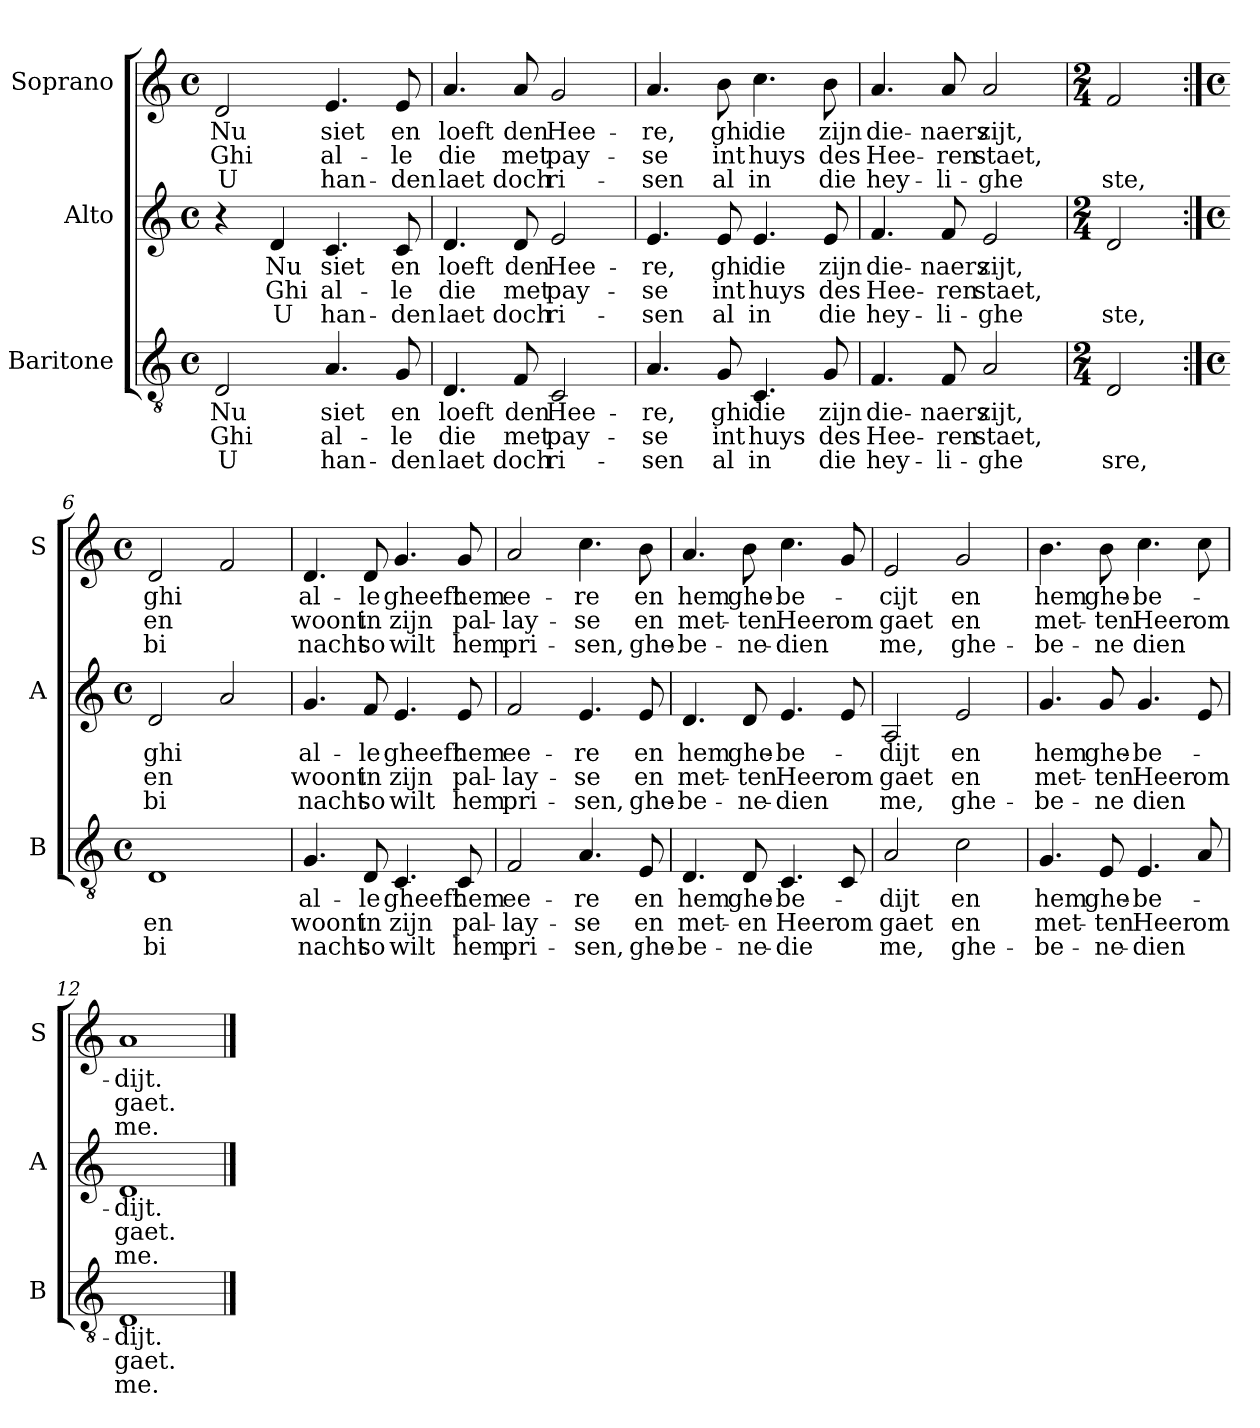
**kern	**text	**text	**text	**kern	**text	**text	**text	**kern	**text	**text	**text
*part3	*part3	*part3	*part3	*part2	*part2	*part2	*part2	*part1	*part1	*part1	*part1
*staff3	*staff3	*staff3	*staff3	*staff2	*staff2	*staff2	*staff2	*staff1	*staff1	*staff1	*staff1
*I"Baritone	*	*	*	*I"Alto	*	*	*	*I"Soprano	*	*	*
*I'B	*	*	*	*I'A	*	*	*	*I'S	*	*	*
*clefGv2	*	*	*	*clefG2	*	*	*	*clefG2	*	*	*
*k[]	*	*	*	*k[]	*	*	*	*k[]	*	*	*
*C:	*	*	*	*C:	*	*	*	*C:	*	*	*
*M4/4	*	*	*	*M4/4	*	*	*	*M4/4	*	*	*
*met(c)	*	*	*	*met(c)	*	*	*	*met(c)	*	*	*
=1	=1	=1	=1	=1	=1	=1	=1	=1	=1	=1	=1
!	!LO:LY:b	!LO:LY:b	!LO:LY:b	!	!	!	!	!	!LO:LY:b	!LO:LY:b	!LO:LY:b
2D/	Nu	Ghi	U	4r	.	.	.	2d/	Nu	Ghi	U
!	!	!	!	!	!LO:LY:b	!LO:LY:b	!LO:LY:b	!	!	!	!
.	.	.	.	4d/	Nu	Ghi	U	.	.	.	.
!	!LO:LY:b	!LO:LY:b	!LO:LY:b	!	!LO:LY:b	!LO:LY:b	!LO:LY:b	!	!LO:LY:b	!LO:LY:b	!LO:LY:b
4.A/	siet	al-	han-	4.c/	siet	al-	han-	4.e/	siet	al-	han-
!	!LO:LY:b	!LO:LY:b	!LO:LY:b	!	!LO:LY:b	!LO:LY:b	!LO:LY:b	!	!LO:LY:b	!LO:LY:b	!LO:LY:b
8G/	en	-le	-den	8c/	en	-le	-den	8e/	en	-le	-den
=2	=2	=2	=2	=2	=2	=2	=2	=2	=2	=2	=2
!	!LO:LY:b	!LO:LY:b	!LO:LY:b	!	!LO:LY:b	!LO:LY:b	!LO:LY:b	!	!LO:LY:b	!LO:LY:b	!LO:LY:b
4.D/	loeft	die	laet	4.d/	loeft	die	laet	4.a/	loeft	die	laet
!	!LO:LY:b	!LO:LY:b	!LO:LY:b	!	!LO:LY:b	!LO:LY:b	!LO:LY:b	!	!LO:LY:b	!LO:LY:b	!LO:LY:b
8F/	den	met	doch	8d/	den	met	doch	8a/	den	met	doch
!	!LO:LY:b	!LO:LY:b	!LO:LY:b	!	!LO:LY:b	!LO:LY:b	!LO:LY:b	!	!LO:LY:b	!LO:LY:b	!LO:LY:b
2C/	Hee-	pay-	ri-	2e/	Hee-	pay-	ri-	2g/	Hee-	pay-	ri-
=3	=3	=3	=3	=3	=3	=3	=3	=3	=3	=3	=3
!	!LO:LY:b	!LO:LY:b	!LO:LY:b	!	!LO:LY:b	!LO:LY:b	!LO:LY:b	!	!LO:LY:b	!LO:LY:b	!LO:LY:b
4.A/	-re,	-se	-sen	4.e/	-re,	-se	-sen	4.a/	-re,	-se	-sen
!	!LO:LY:b	!LO:LY:b	!LO:LY:b	!	!LO:LY:b	!LO:LY:b	!LO:LY:b	!	!LO:LY:b	!LO:LY:b	!LO:LY:b
8G/	ghi	int	al	8e/	ghi	int	al	8b\	ghi	int	al
!	!LO:LY:b	!LO:LY:b	!LO:LY:b	!	!LO:LY:b	!LO:LY:b	!LO:LY:b	!	!LO:LY:b	!LO:LY:b	!LO:LY:b
4.C/	die	huys	in	4.e/	die	huys	in	4.cc\	die	huys	in
!	!LO:LY:b	!LO:LY:b	!LO:LY:b	!	!LO:LY:b	!LO:LY:b	!LO:LY:b	!	!LO:LY:b	!LO:LY:b	!LO:LY:b
8G/	zijn	des	die	8e/	zijn	des	die	8b\	zijn	des	die
=4	=4	=4	=4	=4	=4	=4	=4	=4	=4	=4	=4
!	!LO:LY:b	!LO:LY:b	!LO:LY:b	!	!LO:LY:b	!LO:LY:b	!LO:LY:b	!	!LO:LY:b	!LO:LY:b	!LO:LY:b
4.F/	die-	Hee-	hey-	4.f/	die-	Hee-	hey-	4.a/	die-	Hee-	hey-
!	!LO:LY:b	!LO:LY:b	!LO:LY:b	!	!LO:LY:b	!LO:LY:b	!LO:LY:b	!	!LO:LY:b	!LO:LY:b	!LO:LY:b
8F/	-naers	-ren	-li-	8f/	-naers	-ren	-li-	8a/	-naers	-ren	-li-
!	!LO:LY:b	!LO:LY:b	!LO:LY:b	!	!LO:LY:b	!LO:LY:b	!LO:LY:b	!	!LO:LY:b	!LO:LY:b	!LO:LY:b
2A/	zijt,	staet,	-ghe	2e/	zijt,	staet,	-ghe	2a/	zijt,	staet,	-ghe
!!LO:LB:g=z
=5	=5	=5	=5	=5	=5	=5	=5	=5	=5	=5	=5
*M2/4	*	*	*	*M2/4	*	*	*	*M2/4	*	*	*
!	!	!	!LO:LY:b	!	!	!	!LO:LY:b	!	!	!	!LO:LY:b
2D/	.	.	sre,	2d/	.	.	ste,	2f/	.	.	ste,
=6:|!	=6:|!	=6:|!	=6:|!	=6:|!	=6:|!	=6:|!	=6:|!	=6:|!	=6:|!	=6:|!	=6:|!
*M4/4	*	*	*	*M4/4	*	*	*	*M4/4	*	*	*
*met(c)	*	*	*	*met(c)	*	*	*	*met(c)	*	*	*
!	!	!LO:LY:b	!LO:LY:b	!	!LO:LY:b	!LO:LY:b	!LO:LY:b	!	!LO:LY:b	!LO:LY:b	!LO:LY:b
1D	.	en	bi	2d/	ghi	en	bi	2d/	ghi	en	bi
.	.	.	.	2a/	.	.	.	2f/	.	.	.
=7	=7	=7	=7	=7	=7	=7	=7	=7	=7	=7	=7
!	!LO:LY:b	!LO:LY:b	!LO:LY:b	!	!LO:LY:b	!LO:LY:b	!LO:LY:b	!	!LO:LY:b	!LO:LY:b	!LO:LY:b
4.G/	al-	woont	nacht	4.g/	al-	woont	nacht	4.d/	al-	woont	nacht
!	!LO:LY:b	!LO:LY:b	!LO:LY:b	!	!LO:LY:b	!LO:LY:b	!LO:LY:b	!	!LO:LY:b	!LO:LY:b	!LO:LY:b
8D/	-le	in	so	8f/	-le	in	so	8d/	-le	in	so
!	!LO:LY:b	!LO:LY:b	!LO:LY:b	!	!LO:LY:b	!LO:LY:b	!LO:LY:b	!	!LO:LY:b	!LO:LY:b	!LO:LY:b
4.C/	gheeft	zijn	wilt	4.e/	gheeft	zijn	wilt	4.g/	gheeft	zijn	wilt
!	!LO:LY:b	!LO:LY:b	!LO:LY:b	!	!LO:LY:b	!LO:LY:b	!LO:LY:b	!	!LO:LY:b	!LO:LY:b	!LO:LY:b
8C/	hem	pal-	hem	8e/	hem	pal-	hem	8g/	hem	pal-	hem
=8	=8	=8	=8	=8	=8	=8	=8	=8	=8	=8	=8
!	!LO:LY:b	!LO:LY:b	!LO:LY:b	!	!LO:LY:b	!LO:LY:b	!LO:LY:b	!	!LO:LY:b	!LO:LY:b	!LO:LY:b
2F/	ee-	-lay-	pri-	2f/	ee-	-lay-	pri-	2a/	ee-	-lay-	pri-
!	!LO:LY:b	!LO:LY:b	!LO:LY:b	!	!LO:LY:b	!LO:LY:b	!LO:LY:b	!	!LO:LY:b	!LO:LY:b	!LO:LY:b
4.A/	-re	-se	-sen,	4.e/	-re	-se	-sen,	4.cc\	-re	-se	-sen,
!	!LO:LY:b	!LO:LY:b	!LO:LY:b	!	!LO:LY:b	!LO:LY:b	!LO:LY:b	!	!LO:LY:b	!LO:LY:b	!LO:LY:b
8E/	en	en	ghe-	8e/	en	en	ghe-	8b\	en	en	ghe-
!!LO:PB:g=z
=9	=9	=9	=9	=9	=9	=9	=9	=9	=9	=9	=9
!	!LO:LY:b	!LO:LY:b	!LO:LY:b	!	!LO:LY:b	!LO:LY:b	!LO:LY:b	!	!LO:LY:b	!LO:LY:b	!LO:LY:b
4.D/	hem	met-	-be-	4.d/	hem	met-	-be-	4.a/	hem	met-	-be-
!	!LO:LY:b	!LO:LY:b	!LO:LY:b	!	!LO:LY:b	!LO:LY:b	!LO:LY:b	!	!LO:LY:b	!LO:LY:b	!LO:LY:b
8D/	ghe-	-en	-ne-	8d/	ghe-	-ten	-ne-	8b\	ghe-	-ten	-ne-
!	!LO:LY:b	!LO:LY:b	!LO:LY:b	!	!LO:LY:b	!LO:LY:b	!LO:LY:b	!	!LO:LY:b	!LO:LY:b	!LO:LY:b
4.C/	-be-	Heer	-die	4.e/	-be-	Heer	-dien	4.cc\	-be-	Heer	-dien
!	!	!LO:LY:b	!	!	!	!LO:LY:b	!	!	!	!LO:LY:b	!
8C/	.	om	.	8e/	.	om	.	8g/	.	om	.
=10	=10	=10	=10	=10	=10	=10	=10	=10	=10	=10	=10
!	!LO:LY:b	!LO:LY:b	!LO:LY:b	!	!LO:LY:b	!LO:LY:b	!LO:LY:b	!	!LO:LY:b	!LO:LY:b	!LO:LY:b
2A/	-dijt	gaet	me,	2A/	-dijt	gaet	me,	2e/	-cijt	gaet	me,
!	!LO:LY:b	!LO:LY:b	!LO:LY:b	!	!LO:LY:b	!LO:LY:b	!LO:LY:b	!	!LO:LY:b	!LO:LY:b	!LO:LY:b
2c\	en	en	ghe-	2e/	en	en	ghe-	2g/	en	en	ghe-
=11	=11	=11	=11	=11	=11	=11	=11	=11	=11	=11	=11
!	!LO:LY:b	!LO:LY:b	!LO:LY:b	!	!LO:LY:b	!LO:LY:b	!LO:LY:b	!	!LO:LY:b	!LO:LY:b	!LO:LY:b
4.G/	hem	met-	-be-	4.g/	hem	met-	-be-	4.b\	hem	met-	-be-
!	!LO:LY:b	!LO:LY:b	!LO:LY:b	!	!LO:LY:b	!LO:LY:b	!LO:LY:b	!	!LO:LY:b	!LO:LY:b	!LO:LY:b
8E/	ghe-	-ten	-ne-	8g/	ghe-	-ten	-ne	8b\	ghe-	-ten	-ne
!	!LO:LY:b	!LO:LY:b	!LO:LY:b	!	!LO:LY:b	!LO:LY:b	!LO:LY:b	!	!LO:LY:b	!LO:LY:b	!LO:LY:b
4.E/	-be-	Heer	-dien	4.g/	-be-	Heer	dien	4.cc\	-be-	Heer	dien
!	!	!LO:LY:b	!	!	!	!LO:LY:b	!	!	!	!LO:LY:b	!
8A/	.	om	.	8e/	.	om	.	8cc\	.	om	.
=12	=12	=12	=12	=12	=12	=12	=12	=12	=12	=12	=12
!	!LO:LY:b	!LO:LY:b	!LO:LY:b	!	!LO:LY:b	!LO:LY:b	!LO:LY:b	!	!LO:LY:b	!LO:LY:b	!LO:LY:b
1D	-dijt.	gaet.	me.	1d	dijt.	gaet.	me.	1a	-dijt.	gaet.	me.
==	==	==	==	==	==	==	==	==	==	==	==
*-	*-	*-	*-	*-	*-	*-	*-	*-	*-	*-	*-
